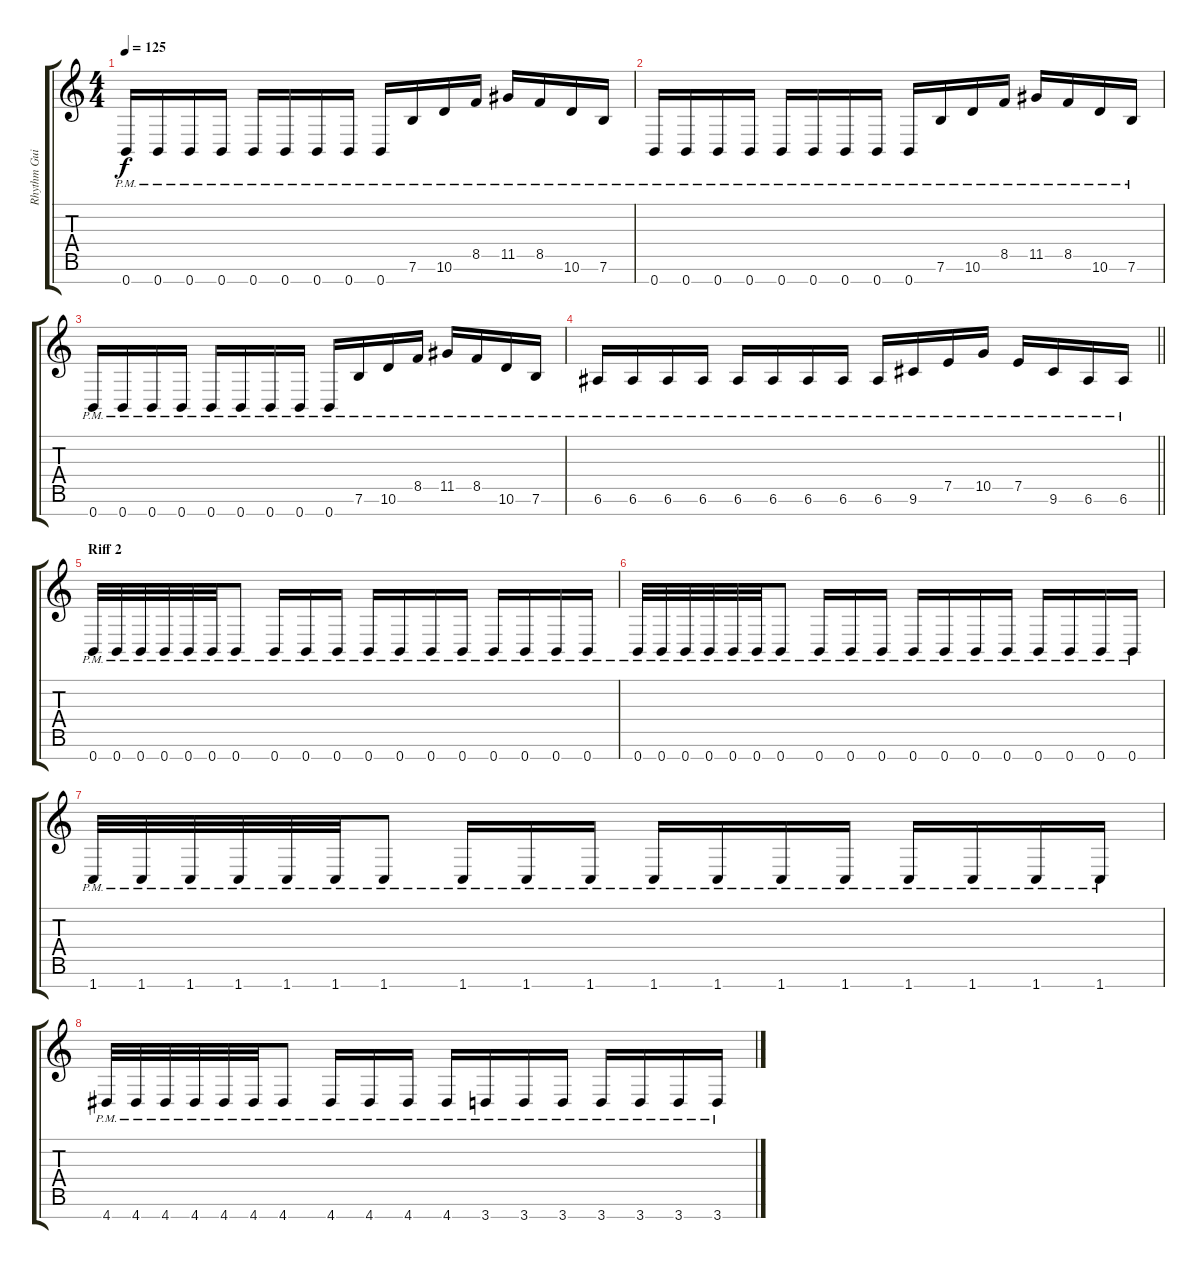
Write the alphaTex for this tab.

\track ("Rhythm Guitar 1" "Rhythm Gui") {instrument distortionguitar}
\staff {score tabs}
\tuning (E4 B3 G3 D3 A2 E2 B1) {hide}
\ts (4 4)
\tempo 125
\clef g2
\ks c
0.7{pm}.16{dy f} 0.7{pm}.16 0.7{pm}.16 0.7{pm}.16 0.7{pm}.16 0.7{pm}.16 0.7{pm}.16 0.7{pm}.16 0.7{pm}.16 7.6{pm}.16 10.6{pm}.16 8.5{pm}.16 11.5{pm}.16 8.5{pm}.16 10.6{pm}.16 7.6{pm}.16 |
0.7{pm}.16 0.7{pm}.16 0.7{pm}.16 0.7{pm}.16 0.7{pm}.16 0.7{pm}.16 0.7{pm}.16 0.7{pm}.16 0.7{pm}.16 7.6{pm}.16 10.6{pm}.16 8.5{pm}.16 11.5{pm}.16 8.5{pm}.16 10.6{pm}.16 7.6{pm}.16 |
0.7{pm}.16 0.7{pm}.16 0.7{pm}.16 0.7{pm}.16 0.7{pm}.16 0.7{pm}.16 0.7{pm}.16 0.7{pm}.16 0.7{pm}.16 7.6{pm}.16 10.6{pm}.16 8.5{pm}.16 11.5{pm}.16 8.5{pm}.16 10.6{pm}.16 7.6{pm}.16 |
\barLineRight lightlight
6.6{pm}.16 6.6{pm}.16 6.6{pm}.16 6.6{pm}.16 6.6{pm}.16 6.6{pm}.16 6.6{pm}.16 6.6{pm}.16 6.6{pm}.16 9.6{pm}.16 7.5{pm}.16 10.5{pm}.16 7.5{pm}.16 9.6{pm}.16 6.6{pm}.16 6.6{pm}.16 |
\section ("" "Riff 2")
0.7{pm}.32 0.7{pm}.32 0.7{pm}.32 0.7{pm}.32 0.7{pm}.32 0.7{pm}.32 0.7{pm}.8 0.7{pm}.16 0.7{pm}.16 0.7{pm}.16 0.7{pm}.16 0.7{pm}.16 0.7{pm}.16 0.7{pm}.16 0.7{pm}.16 0.7{pm}.16 0.7{pm}.16 0.7{pm}.16 |
0.7{pm}.32 0.7{pm}.32 0.7{pm}.32 0.7{pm}.32 0.7{pm}.32 0.7{pm}.32 0.7{pm}.8 0.7{pm}.16 0.7{pm}.16 0.7{pm}.16 0.7{pm}.16 0.7{pm}.16 0.7{pm}.16 0.7{pm}.16 0.7{pm}.16 0.7{pm}.16 0.7{pm}.16 0.7{pm}.16 |
1.7{pm}.32 1.7{pm}.32 1.7{pm}.32 1.7{pm}.32 1.7{pm}.32 1.7{pm}.32 1.7{pm}.8 1.7{pm}.16 1.7{pm}.16 1.7{pm}.16 1.7{pm}.16 1.7{pm}.16 1.7{pm}.16 1.7{pm}.16 1.7{pm}.16 1.7{pm}.16 1.7{pm}.16 1.7{pm}.16 |
4.7{pm}.32 4.7{pm}.32 4.7{pm}.32 4.7{pm}.32 4.7{pm}.32 4.7{pm}.32 4.7{pm}.8 4.7{pm}.16 4.7{pm}.16 4.7{pm}.16 4.7{pm}.16 3.7{pm}.16 3.7{pm}.16 3.7{pm}.16 3.7{pm}.16 3.7{pm}.16 3.7{pm}.16 3.7{pm}.16
